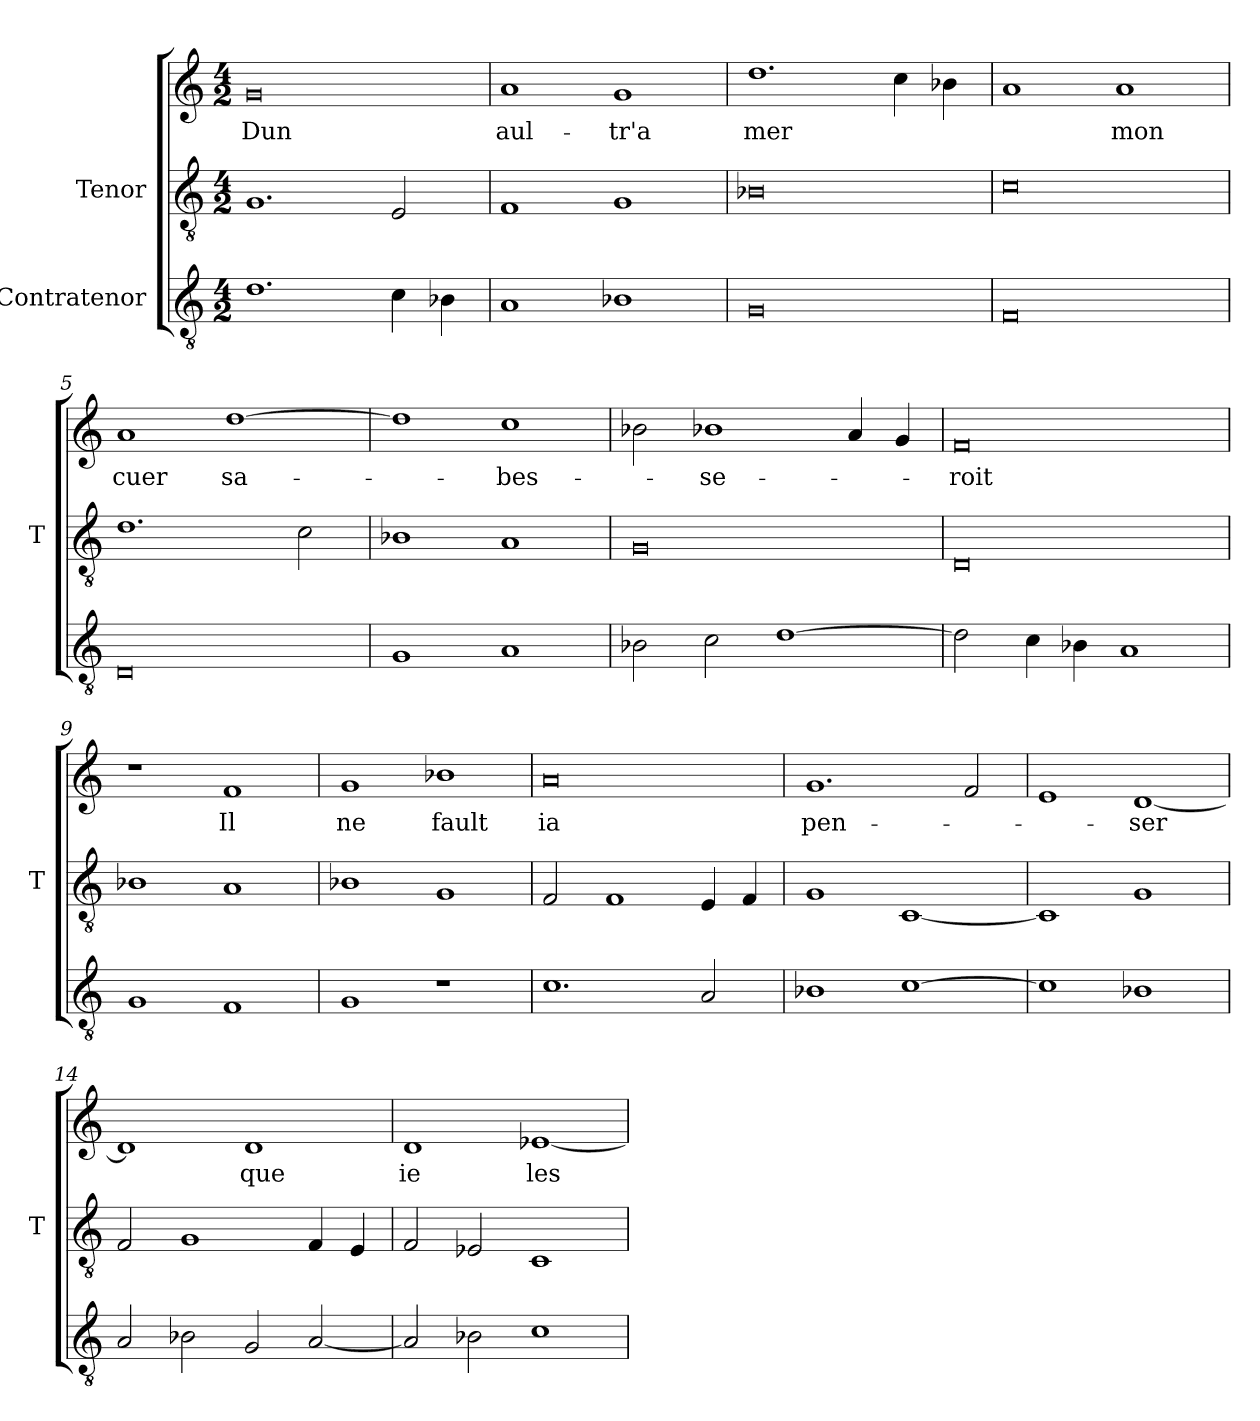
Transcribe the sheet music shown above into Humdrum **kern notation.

**kern	**kern	**kern	**text
*part3	*part2	*part1	*part1
*staff3	*staff2	*staff1	*staff1
*I"Contratenor	*I"Tenor	*	*
*	*I'T	*	*
*clefGv2	*clefGv2	*clefG2	*
*M4/2	*M4/2	*M4/2	*
=1	=1	=1	=1
1.d	1.G	0g	-Dun
4c	2E	.	.
4B-X	.	.	.
=2	=2	=2	=2
1A	1F	1a	aul-
1B-X	1G	1g	-tr'a
=3	=3	=3	=3
0G	0B-X	1.dd	-mer
.	.	4cc	.
.	.	4b-X	.
=4	=4	=4	=4
0F	0c	1a	.
.	.	1a	-mon
=5	=5	=5	=5
0D	1.d	1a	-cuer
.	.	[1dd	sa-
.	2c	.	.
=6	=6	=6	=6
1G	1B-X	1dd]	.
1A	1A	1cc	-bes-
=7	=7	=7	=7
2B-X	0G	2b-X	.
2c	.	1b-X	-se-
[1d	.	.	.
.	.	4a	.
.	.	4g	.
=8	=8	=8	=8
2d]	0D	0f	-roit
4c	.	.	.
4B-X	.	.	.
1A	.	.	.
=9	=9	=9	=9
1G	1B-X	1r	.
1F	1A	1f	-Il
=10	=10	=10	=10
1G	1B-X	1g	-ne
1r	1G	1b-X	-fault
=11	=11	=11	=11
1.c	2F	0a	-ia
.	1F	.	.
2A	4E	.	.
.	4F	.	.
=12	=12	=12	=12
1B-X	1G	1.g	pen-
[1c	[1C	.	.
.	.	2f	.
=13	=13	=13	=13
1c]	1C]	1e	.
1B-X	1G	[1d	-ser
=14	=14	=14	=14
2A	2F	1d]	.
2B-X	1G	.	.
2G	.	1d	-que
[2A	4F	.	.
.	4E	.	.
=15	=15	=15	=15
2A]	2F	1d	-ie
2B-X	2E-X	.	.
1c	1C	[1e-X	les-
=	=	=	=
*-	*-	*-	*-
